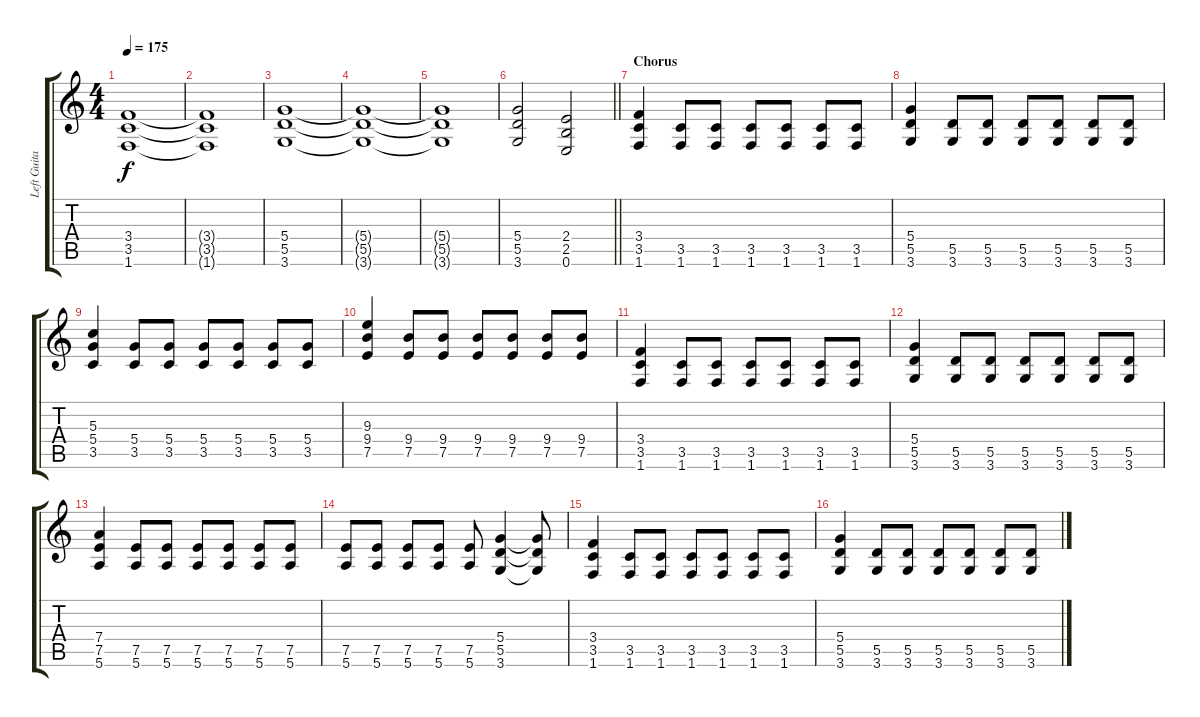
\track ("Left Guitar" "Left Guita") {instrument distortionguitar}
\staff {score tabs}
\tuning (E4 B3 G3 D3 A2 E2) {hide}
\ts (4 4)
\tempo 175
\clef g2
\ks c
(3.4{t} 3.5{t} 1.6{t}).1{dy f} |
(3.4{t} 3.5{t} 1.6{t}).1 |
(5.4 5.5 3.6).1 |
(5.4{t} 5.5{t} 3.6{t}).1 |
(5.4{t} 5.5{t} 3.6{t}).1 |
\barLineRight lightlight
(5.4 5.5 3.6).2 (2.4 2.5 0.6).2 |
\section ("" "Chorus")
(3.4 3.5 1.6).4 (3.5 1.6).8 (3.5 1.6).8 (3.5 1.6).8 (3.5 1.6).8 (3.5 1.6).8 (3.5 1.6).8 |
(5.4 5.5 3.6).4 (5.5 3.6).8 (5.5 3.6).8 (5.5 3.6).8 (5.5 3.6).8 (5.5 3.6).8 (5.5 3.6).8 |
(5.3 5.4 3.5).4 (5.4 3.5).8 (5.4 3.5).8 (5.4 3.5).8 (5.4 3.5).8 (5.4 3.5).8 (5.4 3.5).8 |
(9.3 9.4 7.5).4 (9.4 7.5).8 (9.4 7.5).8 (9.4 7.5).8 (9.4 7.5).8 (9.4 7.5).8 (9.4 7.5).8 |
(3.4 3.5 1.6).4 (3.5 1.6).8 (3.5 1.6).8 (3.5 1.6).8 (3.5 1.6).8 (3.5 1.6).8 (3.5 1.6).8 |
(5.4 5.5 3.6).4 (5.5 3.6).8 (5.5 3.6).8 (5.5 3.6).8 (5.5 3.6).8 (5.5 3.6).8 (5.5 3.6).8 |
(7.4 7.5 5.6).4 (7.5 5.6).8 (7.5 5.6).8 (7.5 5.6).8 (7.5 5.6).8 (7.5 5.6).8 (7.5 5.6).8 |
(7.5 5.6).8 (7.5 5.6).8 (7.5 5.6).8 (7.5 5.6).8 (7.5 5.6).8 (5.4 5.5 3.6).4 (5.4{t} 5.5{t} 3.6{t}).8 |
(3.4 3.5 1.6).4 (3.5 1.6).8 (3.5 1.6).8 (3.5 1.6).8 (3.5 1.6).8 (3.5 1.6).8 (3.5 1.6).8 |
(5.4 5.5 3.6).4 (5.5 3.6).8 (5.5 3.6).8 (5.5 3.6).8 (5.5 3.6).8 (5.5 3.6).8 (5.5 3.6).8
